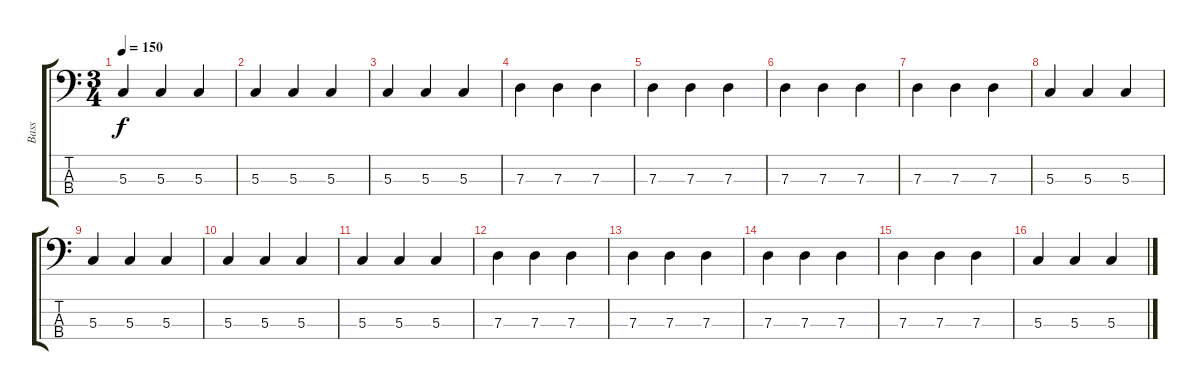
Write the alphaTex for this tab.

\track ("Bass" "Bass") {instrument electricbassfinger}
\staff {score tabs}
\tuning (F2 C2 G1 D1) {hide}
\ts (3 4)
\tempo 150
\clef f4
\ks c
5.3.4{dy f} 5.3.4 5.3.4 |
5.3.4 5.3.4 5.3.4 |
5.3.4 5.3.4 5.3.4 |
7.3.4 7.3.4 7.3.4 |
7.3.4 7.3.4 7.3.4 |
7.3.4 7.3.4 7.3.4 |
7.3.4 7.3.4 7.3.4 |
5.3.4 5.3.4 5.3.4 |
5.3.4 5.3.4 5.3.4 |
5.3.4 5.3.4 5.3.4 |
5.3.4 5.3.4 5.3.4 |
7.3.4 7.3.4 7.3.4 |
7.3.4 7.3.4 7.3.4 |
7.3.4 7.3.4 7.3.4 |
7.3.4 7.3.4 7.3.4 |
5.3.4 5.3.4 5.3.4
